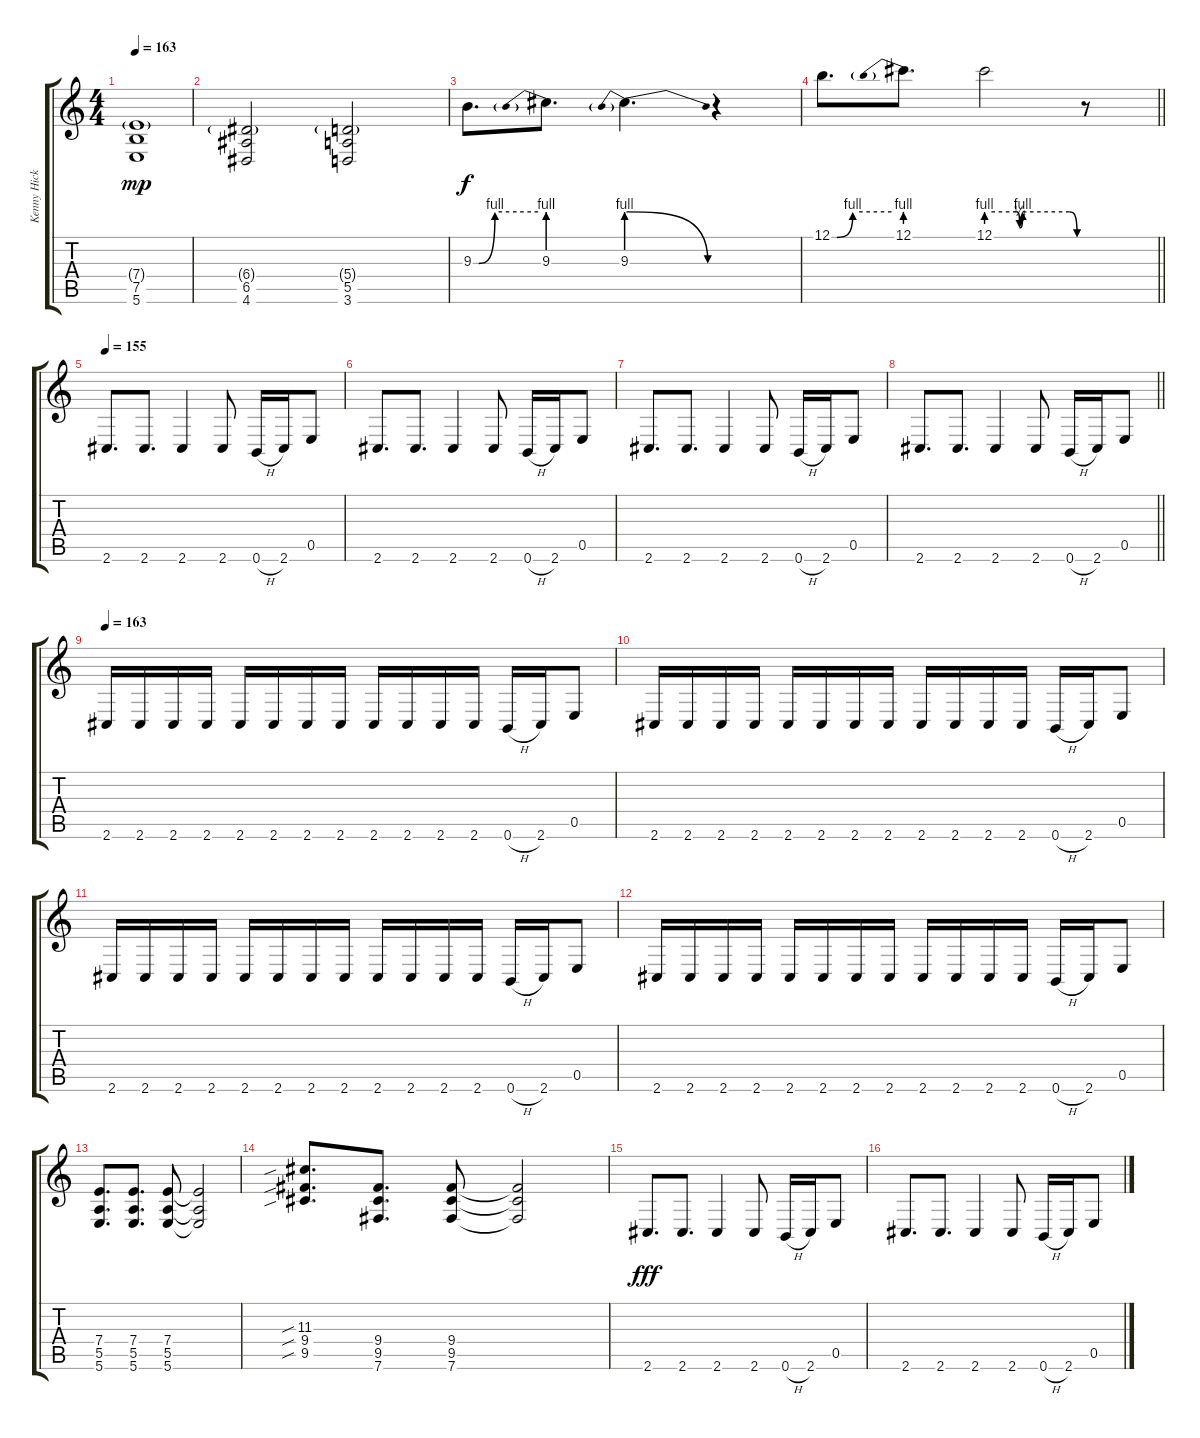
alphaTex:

\track ("Kenny Hickey" "Kenny Hick") {instrument distortionguitar}
\staff {score tabs}
\tuning (B3 Gb3 D3 A2 E2 B1) {hide}
\ts (4 4)
\tempo 163
\clef g2
\ks c
(7.4{g} 7.5 5.6).1{dy mp} |
(6.4{g} 6.5 4.6).2 (5.4{g} 5.5 3.6).2 |
9.3{be (custom 0 0 5 0 20 4 60 4)}.8{d dy f} 9.3{be (prebend 0 4 60 4)}.8{d} 9.3{be (prebendrelease 0 4 60 0)}.4{d} r.4 |
\barLineRight lightlight
12.1{be (custom 0 0 5 0 21 4 60 4)}.8{d} 12.1{be (prebend 0 4 60 4)}.8{d} 12.1{be (custom 0 4 20 4 22 1 24 4 55 4 60 0)}.2 r.8 |
\section ("" "")
\tempo 155
2.6.8{d balance 8} 2.6.8{d} 2.6.4 2.6.8 0.6{h}.16 2.6.16 0.5.8 |
2.6.8{d} 2.6.8{d} 2.6.4 2.6.8 0.6{h}.16 2.6.16 0.5.8 |
2.6.8{d} 2.6.8{d} 2.6.4 2.6.8 0.6{h}.16 2.6.16 0.5.8 |
\barLineRight lightlight
2.6.8{d} 2.6.8{d} 2.6.4 2.6.8 0.6{h}.16 2.6.16 0.5.8 |
\section ("" "")
\tempo 163
2.6.16{balance 16} 2.6.16 2.6.16 2.6.16 2.6.16 2.6.16 2.6.16 2.6.16 2.6.16 2.6.16 2.6.16 2.6.16 0.6{h}.16 2.6.16 0.5.8 |
2.6.16 2.6.16 2.6.16 2.6.16 2.6.16 2.6.16 2.6.16 2.6.16 2.6.16 2.6.16 2.6.16 2.6.16 0.6{h}.16 2.6.16 0.5.8 |
2.6.16 2.6.16 2.6.16 2.6.16 2.6.16 2.6.16 2.6.16 2.6.16 2.6.16 2.6.16 2.6.16 2.6.16 0.6{h}.16 2.6.16 0.5.8 |
2.6.16 2.6.16 2.6.16 2.6.16 2.6.16 2.6.16 2.6.16 2.6.16 2.6.16 2.6.16 2.6.16 2.6.16 0.6{h}.16 2.6.16 0.5.8 |
(7.4 5.5 5.6).8{d} (7.4 5.5 5.6).8{d} (7.4 5.5 5.6).8 (7.4{t} 5.5{t} 5.6{t}).2 |
(11.3{sib} 9.4{sib} 9.5{sib}).8{d} (9.4 9.5 7.6).8{d} (9.4 9.5 7.6).8 (9.4{t} 9.5{t} 7.6{t}).2 |
2.6.8{d dy fff} 2.6.8{d} 2.6.4 2.6.8 0.6{h}.16 2.6.16 0.5.8 |
2.6.8{d} 2.6.8{d} 2.6.4 2.6.8 0.6{h}.16 2.6.16 0.5.8
